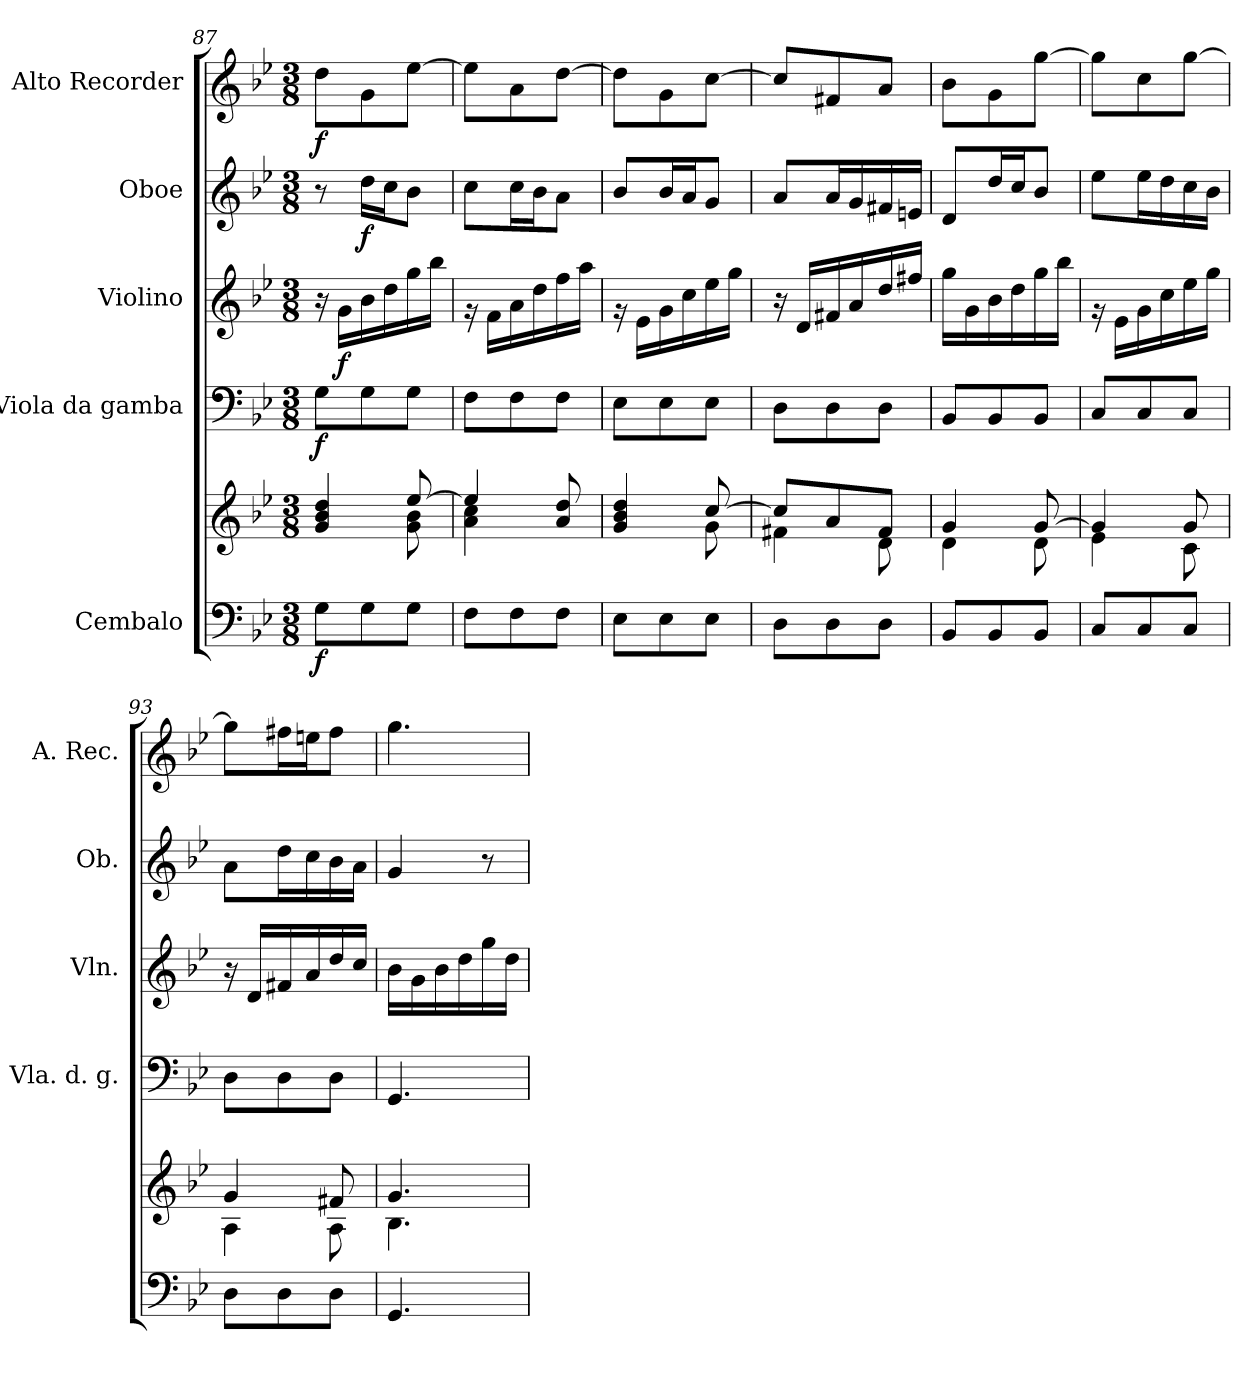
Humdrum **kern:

**kern	**kern	**dynam	**kern	**dynam	**kern	**dynam	**kern	**dynam	**kern	**dynam
*part5	*part5	*part5	*part4	*part4	*part3	*part3	*part2	*part2	*part1	*part1
*staff6	*staff5	*staff5/6	*staff4	*staff4	*staff3	*staff3	*staff2	*staff2	*staff1	*staff1
*I"Cembalo	*	*	*I"Viola da gamba	*	*I"Violino	*	*I"Oboe	*	*I"Alto Recorder	*
*	*	*	*I'Vla. d. g.	*	*I'Vln.	*	*I'Ob.	*	*I'A. Rec.	*
!!LO:LB:g=z
*clefF4	*clefG2	*	*clefF4	*	*clefG2	*	*clefG2	*	*clefG2	*
*k[b-e-]	*k[b-e-]	*	*k[b-e-]	*	*k[b-e-]	*	*k[b-e-]	*	*k[b-e-]	*
*M3/8	*M3/8	*	*M3/8	*	*M3/8	*	*M3/8	*	*M3/8	*
=87	=87	=87	=87	=87	=87	=87	=87	=87	=87	=87
*	*^	*	*	*	*	*	*	*	*	*
!	!	!	!LO:DY:b=2	!	!LO:DY:b	!	!	!	!	!	!LO:DY:b
8G\L	4g/ 4b-/ 4dd/	4ryy	f	8G\L	f	16r	.	8r	.	8dd\L	f
!	!	!	!	!	!	!	!LO:DY:b	!	!	!	!
.	.	.	.	.	.	16g\LL	f	.	.	.	.
!	!	!	!	!	!	!	!	!	!LO:DY:b	!	!
8G\	.	.	.	8G\	.	16b-\	.	16dd\LL	f	8g\	.
.	.	.	.	.	.	16dd\	.	16cc\J	.	.	.
8G\J	[8ee-/	8g\ 8b-\	.	8G\J	.	16gg\	.	8b-\J	.	[8ee-\J	.
.	.	.	.	.	.	16bb-\JJ	.	.	.	.	.
=88	=88	=88	=88	=88	=88	=88	=88	=88	=88	=88	=88
8F\L	4ee-/]	4a\ 4cc\	.	8F\L	.	16rg	.	8cc\L	.	8ee-\L]	.
.	.	.	.	.	.	16f\LL	.	.	.	.	.
8F\	.	.	.	8F\	.	16a\	.	16cc\L	.	8a\	.
.	.	.	.	.	.	16dd\	.	16b-\J	.	.	.
8F\J	8a/ 8dd/	8ryy	.	8F\J	.	16ff\	.	8a\J	.	[8dd\J	.
.	.	.	.	.	.	16aa\JJ	.	.	.	.	.
=89	=89	=89	=89	=89	=89	=89	=89	=89	=89	=89	=89
8E-\L	4g/ 4b-/ 4dd/	4ryy	.	8E-\L	.	16rg	.	8b-/L	.	8dd\L]	.
.	.	.	.	.	.	16e-\LL	.	.	.	.	.
8E-\	.	.	.	8E-\	.	16g\	.	16b-/L	.	8g\	.
.	.	.	.	.	.	16cc\	.	16a/J	.	.	.
8E-\J	[8cc/	8g\	.	8E-\J	.	16ee-\	.	8g/J	.	[8cc\J	.
.	.	.	.	.	.	16gg\JJ	.	.	.	.	.
=90	=90	=90	=90	=90	=90	=90	=90	=90	=90	=90	=90
8D\L	8cc/L]	4f#X\	.	8D\L	.	16r	.	8a/L	.	8cc/L]	.
.	.	.	.	.	.	16d/LL	.	.	.	.	.
8D\	8a/	.	.	8D\	.	16f#X/	.	16a/L	.	8f#X/	.
.	.	.	.	.	.	16a/	.	16g/	.	.	.
8D\J	8f#/J	8d\	.	8D\J	.	16dd/	.	16f#X/	.	8a/J	.
.	.	.	.	.	.	16ff#X/JJ	.	16en/JJ	.	.	.
=91	=91	=91	=91	=91	=91	=91	=91	=91	=91	=91	=91
8BB-/L	4g/	4d\	.	8BB-/L	.	16gg\LL	.	8d/L	.	8b-\L	.
.	.	.	.	.	.	16g\	.	.	.	.	.
8BB-/	.	.	.	8BB-/	.	16b-\	.	16dd/L	.	8g\	.
.	.	.	.	.	.	16dd\	.	16cc/J	.	.	.
8BB-/J	[8g/	8d\	.	8BB-/J	.	16gg\	.	8b-/J	.	[8gg\J	.
.	.	.	.	.	.	16bb-\JJ	.	.	.	.	.
=92	=92	=92	=92	=92	=92	=92	=92	=92	=92	=92	=92
8C/L	4g/]	4e-\	.	8C/L	.	16rg	.	8ee-\L	.	8gg\L]	.
.	.	.	.	.	.	16e-\LL	.	.	.	.	.
8C/	.	.	.	8C/	.	16g\	.	16ee-\L	.	8cc\	.
.	.	.	.	.	.	16cc\	.	16dd\	.	.	.
8C/J	8g/	8c\	.	8C/J	.	16ee-\	.	16cc\	.	[8gg\J	.
.	.	.	.	.	.	16gg\JJ	.	16b-\JJ	.	.	.
=93	=93	=93	=93	=93	=93	=93	=93	=93	=93	=93	=93
8D\L	4g/	4A\	.	8D\L	.	16r	.	8a\L	.	8gg\L]	.
.	.	.	.	.	.	16d/LL	.	.	.	.	.
8D\	.	.	.	8D\	.	16f#X/	.	16dd\L	.	16ff#X\L	.
.	.	.	.	.	.	16a/	.	16cc\	.	16een\J	.
8D\J	8f#X/	8A\	.	8D\J	.	16dd/	.	16b-\	.	8ff#\J	.
.	.	.	.	.	.	16cc/JJ	.	16a\JJ	.	.	.
=94	=94	=94	=94	=94	=94	=94	=94	=94	=94	=94	=94
4.GG/	4.g/	4.B-\	.	4.GG/	.	16b-\LL	.	4g/	.	4.gg\	.
.	.	.	.	.	.	16g\	.	.	.	.	.
.	.	.	.	.	.	16b-\	.	.	.	.	.
.	.	.	.	.	.	16dd\	.	.	.	.	.
.	.	.	.	.	.	16gg\	.	8r	.	.	.
.	.	.	.	.	.	16dd\JJ	.	.	.	.	.
*	*v	*v	*	*	*	*	*	*	*	*	*
=	=	=	=	=	=	=	=	=	=	=
*-	*-	*-	*-	*-	*-	*-	*-	*-	*-	*-
